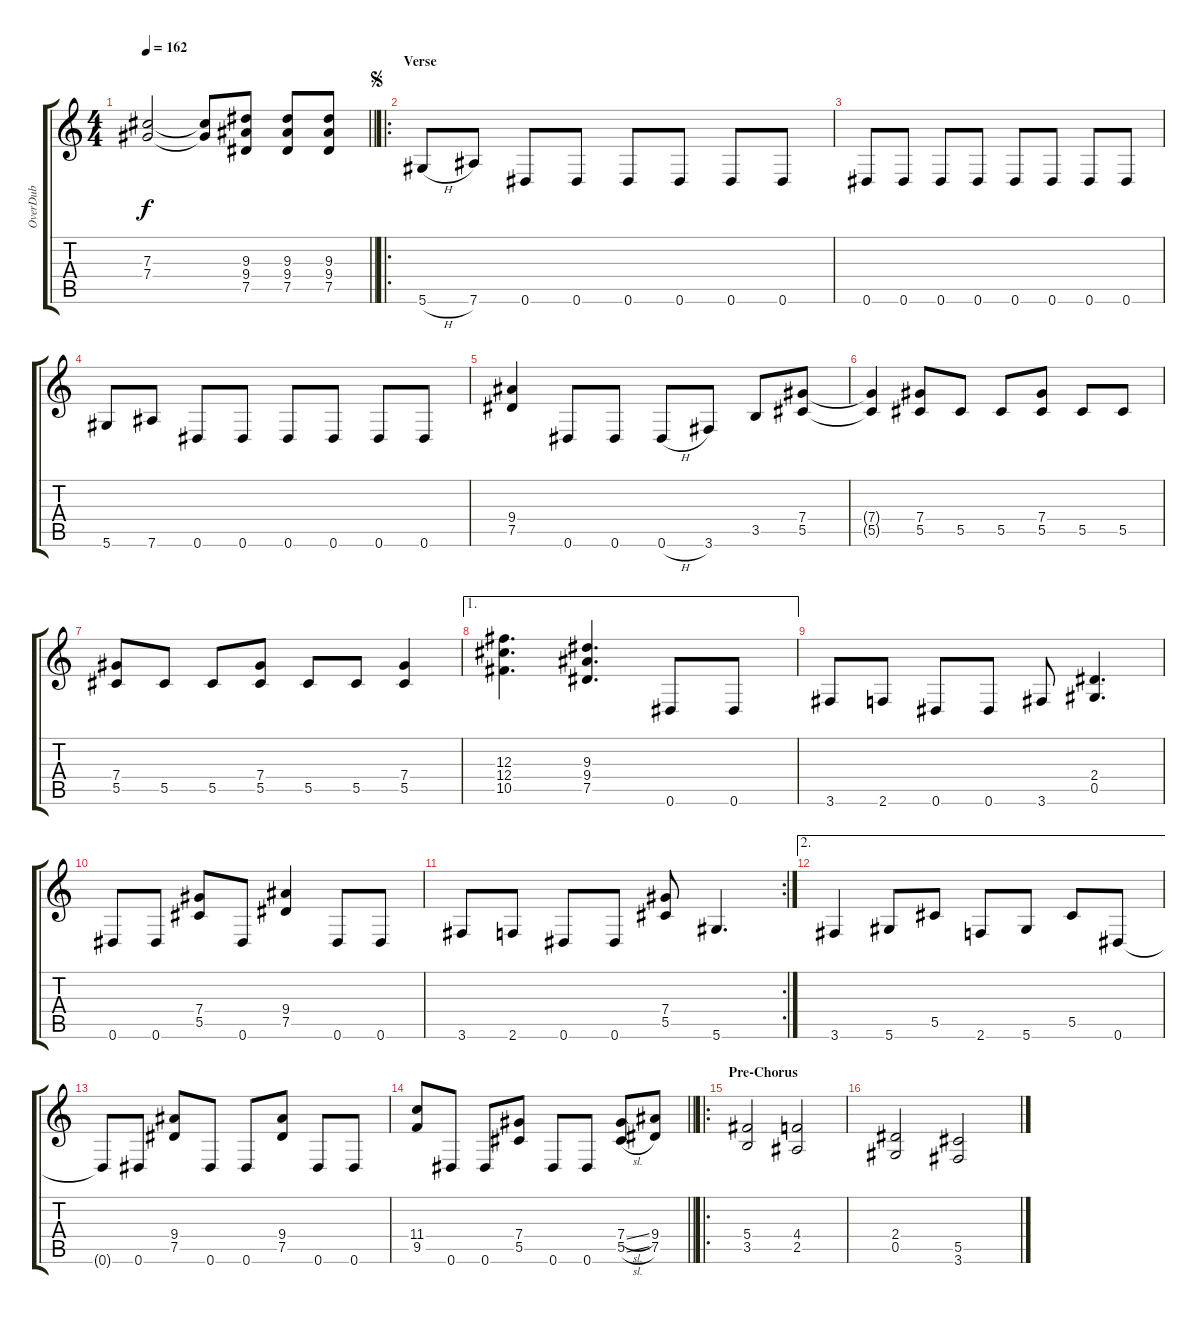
\track ("OverDub" "OverDub") {instrument distortionguitar}
\staff {score tabs}
\tuning (Eb4 Bb3 Gb3 Db3 Ab2 Eb2) {hide}
\ts (4 4)
\tempo 162
\clef g2
\barLineRight lightlight
\ks c
(7.3{t} 7.4{t}).2{dy f} (7.3{t} 7.4{t}).8 (9.3 9.4 7.5).8 (9.3 9.4 7.5).8 (9.3 9.4 7.5).8 |
\ro
\section ("" "Verse")
\jump segno
5.6{h}.8 7.6.8 0.6.8 0.6.8 0.6.8 0.6.8 0.6.8 0.6.8 |
0.6.8 0.6.8 0.6.8 0.6.8 0.6.8 0.6.8 0.6.8 0.6.8 |
5.6.8 7.6.8 0.6.8 0.6.8 0.6.8 0.6.8 0.6.8 0.6.8 |
(9.4 7.5).4 0.6.8 0.6.8 0.6{h}.8 3.6.8 3.5.8 (7.4 5.5).8 |
(7.4{t} 5.5{t}).4 (7.4 5.5).8 5.5.8 5.5.8 (7.4 5.5).8 5.5.8 5.5.8 |
(7.4 5.5).8 5.5.8 5.5.8 (7.4 5.5).8 5.5.8 5.5.8 (7.4 5.5).4 |
\ae 1
(12.3 12.4 10.5).4{d} (9.3 9.4 7.5).4{d} 0.6.8 0.6.8 |
3.6.8 2.6.8 0.6.8 0.6.8 3.6.8 (2.4 0.5).4{d} |
0.6.8 0.6.8 (7.4 5.5).8 0.6.8 (9.4 7.5).4 0.6.8 0.6.8 |
\rc 2
3.6.8 2.6.8 0.6.8 0.6.8 (7.4 5.5).8 5.6.4{d} |
\ae 2
3.6.4 5.6.8 5.5.8 2.6.8 5.6.8 5.5.8 0.6.8 |
0.6{t}.8 0.6.8 (9.4 7.5).8 0.6.8 0.6.8 (9.4 7.5).8 0.6.8 0.6.8 |
\barLineRight lightlight
(11.4 9.5).8 0.6.8 0.6.8 (7.4 5.5).8 0.6.8 0.6.8 (7.4{sl} 5.5{sl}).8 (9.4 7.5).8 |
\ro
\section ("" "Pre-Chorus")
(5.4 3.5).2 (4.4 2.5).2 |
(2.4 0.5).2 (5.5 3.6).2
